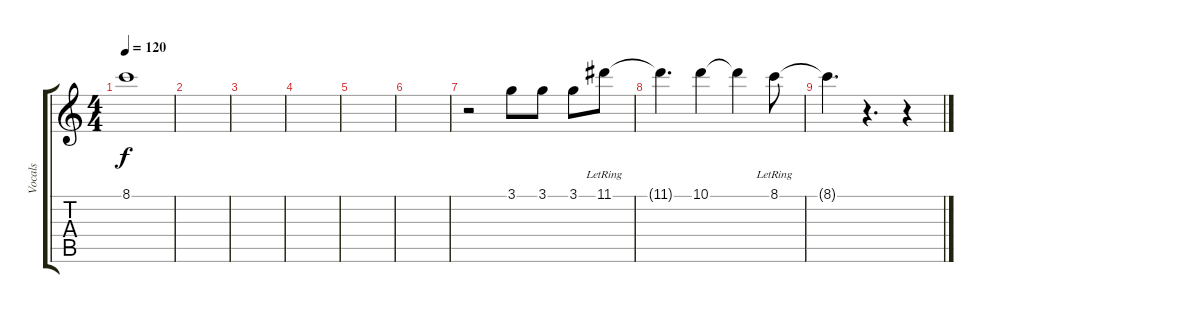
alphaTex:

\track ("Vocals" "Vocals") {instrument distortionguitar}
\staff {score tabs}
\tuning (E4 B3 G3 D3 A2 E2) {hide}
\ts (4 4)
\tempo 120
\clef g2
\ks c
8.1{t}.1{dy f} |
|
|
|
|
|
r.2 3.1.8 3.1.8 3.1.8 11.1{lr}.8 |
11.1{t}.4{d} 10.1.4 10.1{t}.4 8.1{lr}.8 |
8.1{t}.4{d} r.4{d} r.4
